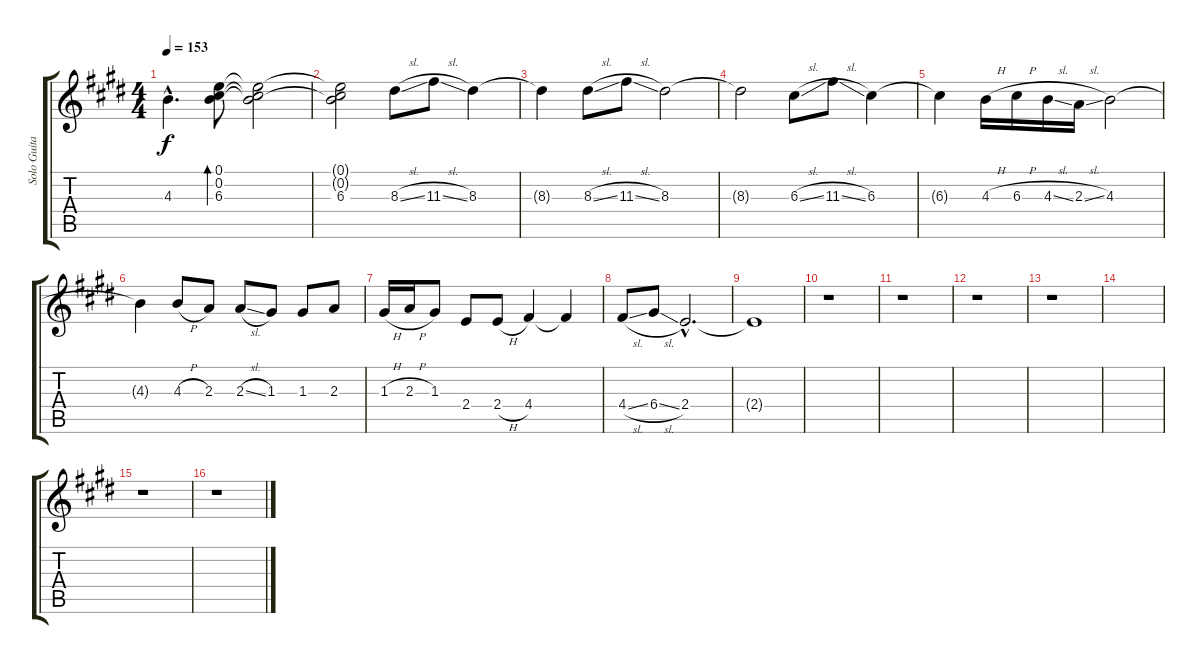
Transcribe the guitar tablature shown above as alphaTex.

\track ("Solo Guitar 2" "Solo Guita") {instrument electricguitarmuted}
\staff {score tabs}
\tuning (E4 B3 G3 D3 A2 E2) {hide}
\ts (4 4)
\tempo 153
\clef g2
\ks e
4.3{hac t}.4{d dy f} (0.1 0.2 6.3).8{bd 480} (0.1{t} 0.2{t} 6.3{t}).2 |
(0.1{t} 0.2{t} 6.3).2 8.3{sl}.8 11.3{sl}.8 8.3.4 |
8.3{t}.4 8.3{sl}.8 11.3{sl}.8 8.3.2 |
8.3{t}.2 6.3{sl}.8 11.3{sl}.8 6.3.4 |
6.3{t}.4 4.3{h}.16 6.3{h}.16 4.3{sl}.16 2.3{sl}.16 4.3.2 |
4.3{t}.4 4.3{h}.8 2.3.8 2.3{sl}.8 1.3.8 1.3.8 2.3.8 |
1.3{h}.16 2.3{h}.16 1.3.8 2.4.8 2.4{h}.8 4.4.4 4.4{t}.4 |
4.4{sl}.8 6.4{sl}.8 2.4{hac}.2{d} |
2.4{t}.1 |
r.1{volume 13 balance 0 instrument electricguitarmuted} |
r.1{volume 13 balance 0 instrument electricguitarmuted} |
r.1{volume 13 balance 0 instrument electricguitarmuted} |
r.1{volume 13 balance 0 instrument electricguitarmuted} |
|
r.1{volume 13 balance 0 instrument electricguitarmuted} |
r.1{volume 13 balance 0 instrument electricguitarmuted}
